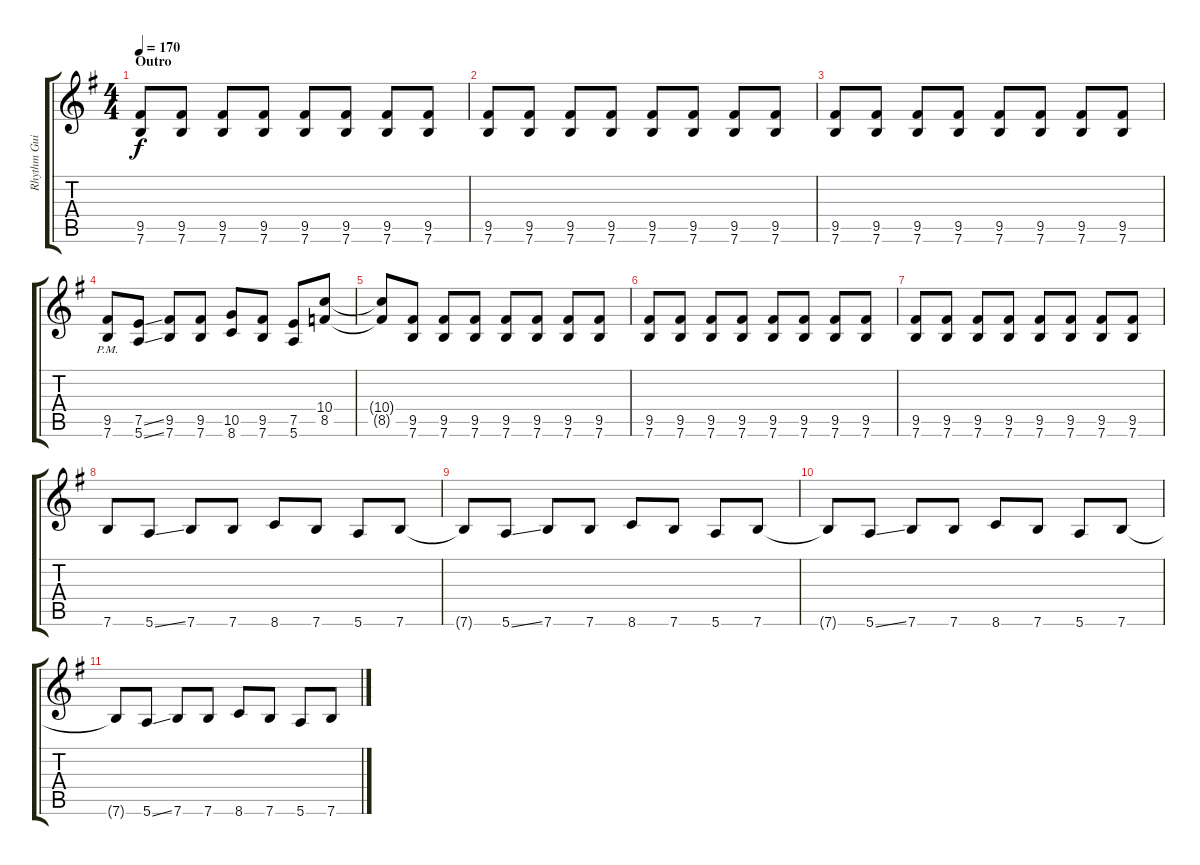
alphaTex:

\track ("Rhythm Guitar" "Rhythm Gui") {instrument distortionguitar}
\staff {score tabs}
\tuning (E4 B3 G3 D3 A2 E2) {hide}
\ts (4 4)
\section ("" "Outro")
\tempo 170
\clef g2
\ks g
(9.5{t} 7.6{t}).8{dy f} (9.5 7.6).8 (9.5 7.6).8 (9.5 7.6).8 (9.5 7.6).8 (9.5 7.6).8 (9.5 7.6).8 (9.5 7.6).8 |
(9.5 7.6).8 (9.5 7.6).8 (9.5 7.6).8 (9.5 7.6).8 (9.5 7.6).8 (9.5 7.6).8 (9.5 7.6).8 (9.5 7.6).8 |
(9.5 7.6).8 (9.5 7.6).8 (9.5 7.6).8 (9.5 7.6).8 (9.5 7.6).8 (9.5 7.6).8 (9.5 7.6).8 (9.5 7.6).8 |
(9.5 7.6{pm}).8 (7.5{ss} 5.6{ss}).8{volume 16 balance 16} (9.5 7.6).8 (9.5 7.6).8 (10.5 8.6).8 (9.5 7.6).8 (7.5 5.6).8 (10.4 8.5).8 |
(10.4{t} 8.5{t}).8 (9.5 7.6).8{volume 16 balance 8} (9.5 7.6).8 (9.5 7.6).8 (9.5 7.6).8 (9.5 7.6).8 (9.5 7.6).8 (9.5 7.6).8 |
(9.5 7.6).8 (9.5 7.6).8 (9.5 7.6).8 (9.5 7.6).8 (9.5 7.6).8 (9.5 7.6).8 (9.5 7.6).8 (9.5 7.6).8 |
(9.5 7.6).8 (9.5 7.6).8 (9.5 7.6).8 (9.5 7.6).8 (9.5 7.6).8 (9.5 7.6).8 (9.5 7.6).8 (9.5 7.6).8 |
7.6.8{volume 16 balance 16} 5.6{ss}.8 7.6.8 7.6.8 8.6.8 7.6.8 5.6.8 7.6.8 |
7.6{t}.8 5.6{ss}.8 7.6.8 7.6.8 8.6.8 7.6.8 5.6.8 7.6.8 |
7.6{t}.8 5.6{ss}.8 7.6.8 7.6.8 8.6.8 7.6.8 5.6.8 7.6.8 |
7.6{t}.8 5.6{ss}.8 7.6.8 7.6.8 8.6.8 7.6.8 5.6.8 7.6.8
